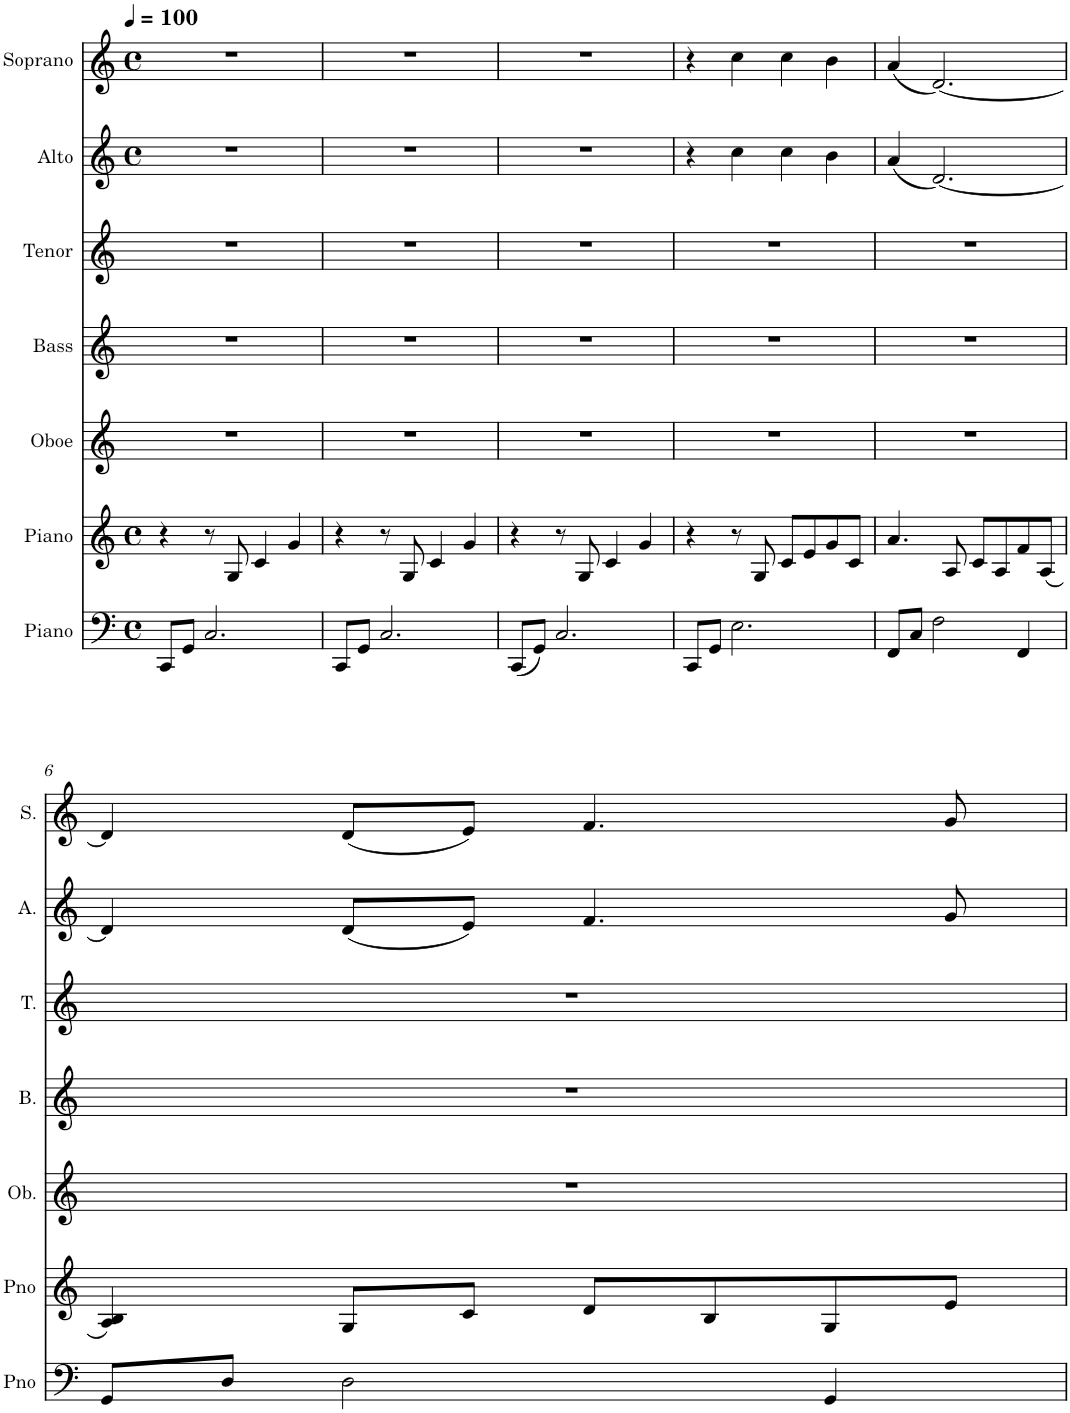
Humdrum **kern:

**kern	**kern	**kern	**kern	**kern	**kern	**kern
*part7	*part6	*part5	*part4	*part3	*part2	*part1
*staff7	*staff6	*staff5	*staff4	*staff3	*staff2	*staff1
*I"Piano	*I"Piano	*I"Oboe	*I"Bass	*I"Tenor	*I"Alto	*I"Soprano
*I'Pno	*I'Pno	*I'Ob.	*I'B.	*I'T.	*I'A.	*I'S.
*clefF4	*clefG2	*clefG2	*clefG2	*clefG2	*clefG2	*clefG2
*k[]	*k[]	*k[]	*k[]	*k[]	*k[]	*k[]
*M4/4	*M4/4	*	*	*	*M4/4	*M4/4
*met(c)	*met(c)	*	*	*	*met(c)	*met(c)
*MM100	*MM100	*MM100	*MM100	*MM100	*MM100	*MM100
=1	=1	=1	=1	=1	=1	=1
8CC/L	4r	1r	1r	1r	1r	1r
8GG/J	.	.	.	.	.	.
2.C/	8r	.	.	.	.	.
.	8G/	.	.	.	.	.
.	4c/	.	.	.	.	.
.	4g/	.	.	.	.	.
=2	=2	=2	=2	=2	=2	=2
8CC/L	4r	1r	1r	1r	1r	1r
8GG/J	.	.	.	.	.	.
2.C/	8r	.	.	.	.	.
.	8G/	.	.	.	.	.
.	4c/	.	.	.	.	.
.	4g/	.	.	.	.	.
=3	=3	=3	=3	=3	=3	=3
(8CC/L	4r	1r	1r	1r	1r	1r
8GG/J)	.	.	.	.	.	.
2.C/	8r	.	.	.	.	.
.	8G/	.	.	.	.	.
.	4c/	.	.	.	.	.
.	4g/	.	.	.	.	.
=4	=4	=4	=4	=4	=4	=4
8CC/L	4r	1r	1r	1r	4r	4r
8GG/J	.	.	.	.	.	.
2.E\	8r	.	.	.	4cc\	4cc\
.	8G/	.	.	.	.	.
.	8c/L	.	.	.	4cc\	4cc\
.	8e/	.	.	.	.	.
.	8g/	.	.	.	4b\	4b\
.	8c/J	.	.	.	.	.
=5	=5	=5	=5	=5	=5	=5
8FF/L	4.a/	1r	1r	1r	(4a/	(4a/
8C/J	.	.	.	.	.	.
2F\	.	.	.	.	[2.d/)	[2.d/)
.	8A/	.	.	.	.	.
.	8c/L	.	.	.	.	.
.	8A/	.	.	.	.	.
4FF/	8f/	.	.	.	.	.
.	(8A/J	.	.	.	.	.
!!LO:LB:g=z
=6	=6	=6	=6	=6	=6	=6
8GG/L	4A/ 4B/)	1r	1r	1r	4d/]	4d/]
8D/J	.	.	.	.	.	.
2D\	8G/L	.	.	.	(8d/L	(8d/L
.	8c/J	.	.	.	8e/J)	8e/J)
.	8d/L	.	.	.	4.f/	4.f/
.	8B/	.	.	.	.	.
4GG/	8G/	.	.	.	.	.
.	8e/J	.	.	.	8g/	8g/
=	=	=	=	=	=	=
*-	*-	*-	*-	*-	*-	*-
